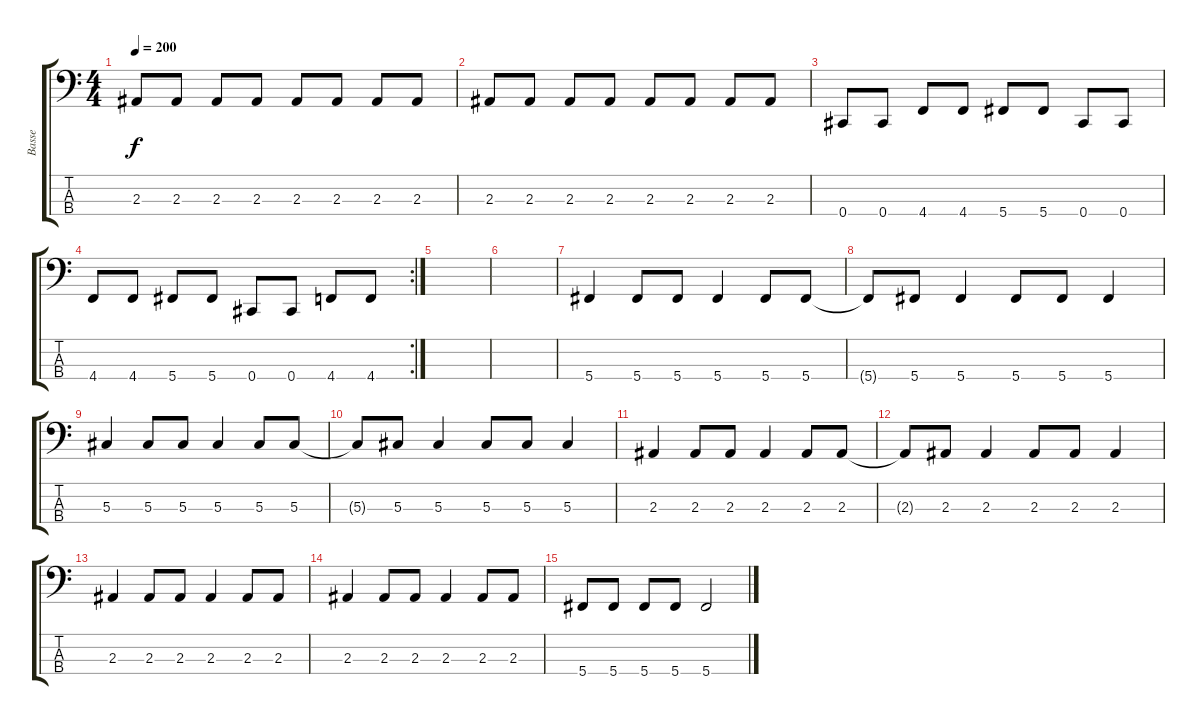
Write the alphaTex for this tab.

\track ("Basse" "Basse") {instrument electricbasspick}
\staff {score tabs}
\tuning (Gb2 Db2 Ab1 Db1) {hide}
\ts (4 4)
\tempo 200
\clef f4
\ks c
2.3.8{dy f} 2.3.8 2.3.8 2.3.8 2.3.8 2.3.8 2.3.8 2.3.8 |
2.3.8 2.3.8 2.3.8 2.3.8 2.3.8 2.3.8 2.3.8 2.3.8 |
0.4.8 0.4.8 4.4.8 4.4.8 5.4.8 5.4.8 0.4.8 0.4.8 |
\rc 2
4.4.8 4.4.8 5.4.8 5.4.8 0.4.8 0.4.8 4.4.8 4.4.8 |
|
|
5.4.4 5.4.8 5.4.8 5.4.4 5.4.8 5.4.8 |
5.4{t}.8 5.4.8 5.4.4 5.4.8 5.4.8 5.4.4 |
5.3.4 5.3.8 5.3.8 5.3.4 5.3.8 5.3.8 |
5.3{t}.8 5.3.8 5.3.4 5.3.8 5.3.8 5.3.4 |
2.3.4 2.3.8 2.3.8 2.3.4 2.3.8 2.3.8 |
2.3{t}.8 2.3.8 2.3.4 2.3.8 2.3.8 2.3.4 |
2.3.4 2.3.8 2.3.8 2.3.4 2.3.8 2.3.8 |
2.3.4 2.3.8 2.3.8 2.3.4 2.3.8 2.3.8 |
5.4.8 5.4.8 5.4.8 5.4.8 5.4.2
